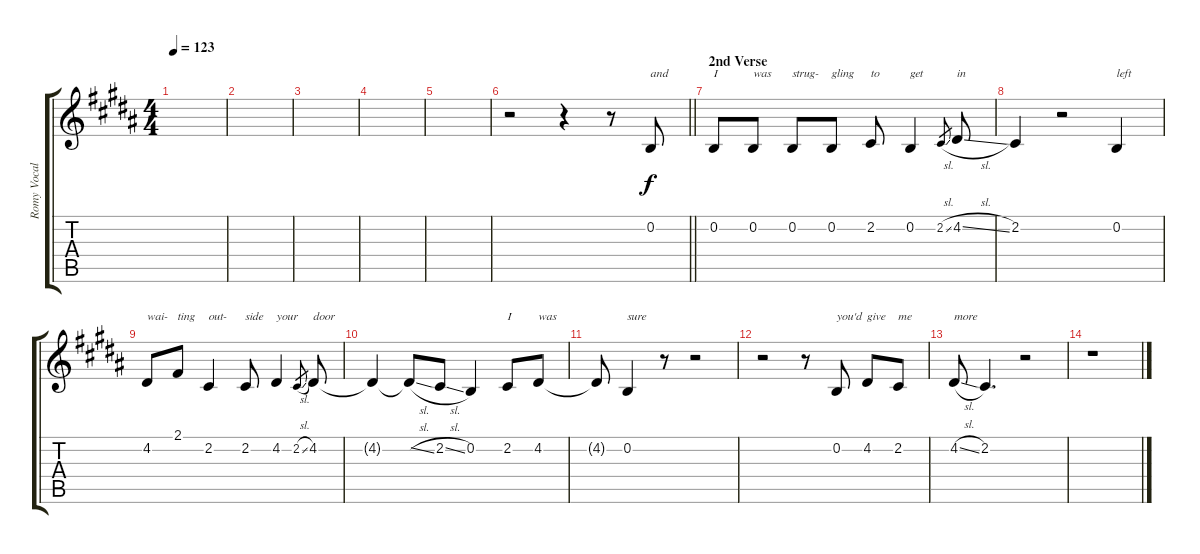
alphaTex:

\track ("Romy Vocals" "Romy Vocal") {instrument lead6voice}
\staff {score tabs}
\tuning (E4 B3 G3 D3 A2 E2) {hide}
\ts (4 4)
\tempo 123
\clef g2
\ks g#minor
|
|
|
|
|
\barLineRight lightlight
r.2 r.4 r.8 0.2.8{txt "and"} |
\section ("" "2nd Verse")
0.2.8{txt "I"} 0.2.8{txt "was"} 0.2.8{txt "strug-"} 0.2.8{txt "gling"} 2.2.8{txt "to"} 0.2.4{txt "get"} 2.2{sl}.8{gr} 4.2{sl}.8{txt "in"} |
2.2.4 r.2 0.2.4{txt "left"} |
4.2.8{txt "wai-"} 2.1.8{txt "ting"} 2.2.4{txt "out-"} 2.2.8{txt "side"} 4.2.4{txt "your"} 2.2{sl}.8{gr} 4.2.8{txt "door"} |
4.2{t}.4 4.2{sl t}.8 2.2{sl}.8 0.2.4 2.2.8{txt "I"} 4.2.8{txt "was"} |
4.2{t}.8 0.2.4{txt "sure"} r.8 r.2 |
r.2 r.8 0.2.8{txt "you'd"} 4.2.8{txt "give"} 2.2.8{txt "me"} |
4.2{sl}.8{txt "more"} 2.2.4{d} r.2 |
r.1
